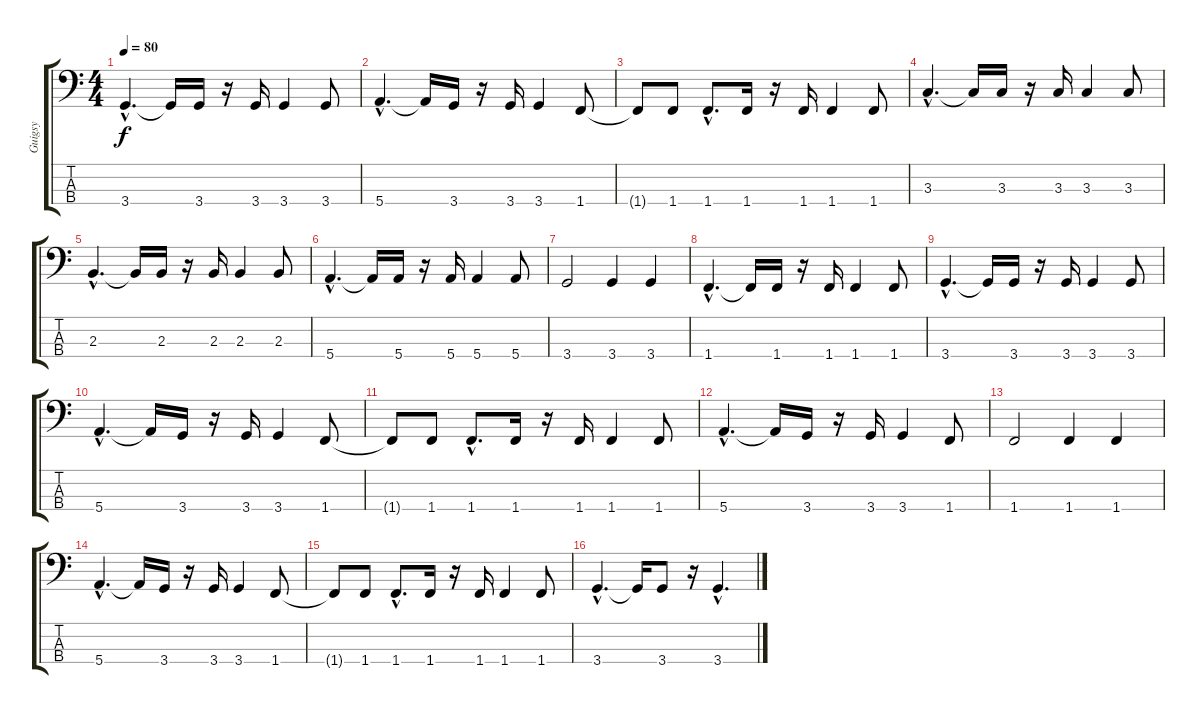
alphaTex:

\track ("Guigsy" "Guigsy") {instrument electricbasspick}
\staff {score tabs}
\tuning (G2 D2 A1 E1) {hide}
\ts (4 4)
\tempo 80
\clef f4
\ks c
3.4{hac}.4{d dy f} 3.4{t}.16 3.4.16 r.16 3.4.16 3.4.4 3.4.8 |
5.4{hac}.4{d} 5.4{t}.16 3.4.16 r.16 3.4.16 3.4.4 1.4.8 |
1.4{t}.8 1.4.8 1.4{hac}.8{d} 1.4.16 r.16 1.4.16 1.4.4 1.4.8 |
3.3{hac}.4{d} 3.3{t}.16 3.3.16 r.16 3.3.16 3.3.4 3.3.8 |
2.3{hac}.4{d} 2.3{t}.16 2.3.16 r.16 2.3.16 2.3.4 2.3.8 |
5.4{hac}.4{d} 5.4{t}.16 5.4.16 r.16 5.4.16 5.4.4 5.4.8 |
3.4.2 3.4.4 3.4.4 |
1.4{hac}.4{d} 1.4{t}.16 1.4.16 r.16 1.4.16 1.4.4 1.4.8 |
3.4{hac}.4{d} 3.4{t}.16 3.4.16 r.16 3.4.16 3.4.4 3.4.8 |
5.4{hac}.4{d} 5.4{t}.16 3.4.16 r.16 3.4.16 3.4.4 1.4.8 |
1.4{t}.8 1.4.8 1.4{hac}.8{d} 1.4.16 r.16 1.4.16 1.4.4 1.4.8 |
5.4{hac}.4{d} 5.4{t}.16 3.4.16 r.16 3.4.16 3.4.4 1.4.8 |
1.4.2 1.4.4 1.4.4 |
5.4{hac}.4{d} 5.4{t}.16 3.4.16 r.16 3.4.16 3.4.4 1.4.8 |
1.4{t}.8 1.4.8 1.4{hac}.8{d} 1.4.16 r.16 1.4.16 1.4.4 1.4.8 |
3.4{hac}.4{d} 3.4{t}.16 3.4.8 r.16 3.4{hac}.4{d}
